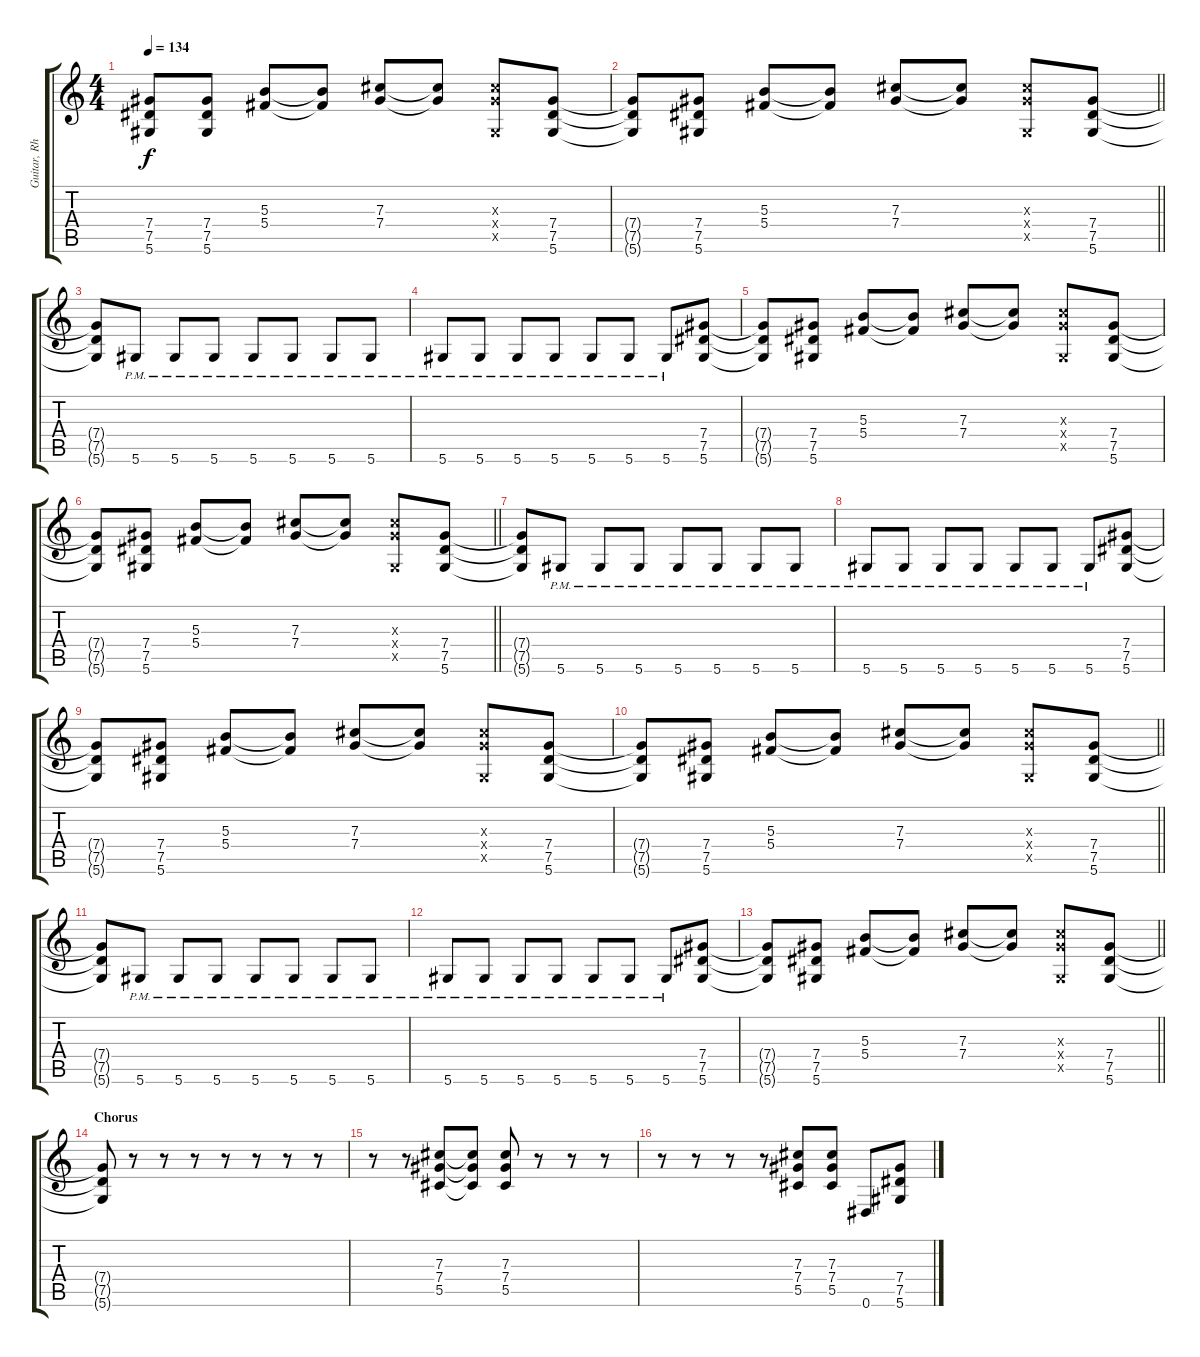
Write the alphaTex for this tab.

\track ("Guitar, Rhythm" "Guitar, Rh") {instrument overdrivenguitar}
\staff {score tabs}
\tuning (Eb4 Bb3 Gb3 Db3 Ab2 Eb2) {hide}
\ts (4 4)
\tempo 134
\clef g2
\ks c
(7.4{t} 7.5{t} 5.6{t}).8{dy f} (7.4 7.5 5.6).8 (5.3 5.4).8 (5.3{t} 5.4{t}).8 (7.3 7.4).8 (7.3{t} 7.4{t}).8 (7.3{x} 7.4{x} 0.5{x}).8 (7.4 7.5 5.6).8 |
\barLineRight lightlight
(7.4{t} 7.5{t} 5.6{t}).8 (7.4 7.5 5.6).8 (5.3 5.4).8 (5.3{t} 5.4{t}).8 (7.3 7.4).8 (7.3{t} 7.4{t}).8 (7.3{x} 7.4{x} 0.5{x}).8 (7.4 7.5 5.6).8 |
(7.4{t} 7.5{t} 5.6{t}).8 5.6{pm}.8 5.6{pm}.8 5.6{pm}.8 5.6{pm}.8 5.6{pm}.8 5.6{pm}.8 5.6{pm}.8 |
5.6{pm}.8 5.6{pm}.8 5.6{pm}.8 5.6{pm}.8 5.6{pm}.8 5.6{pm}.8 5.6{pm}.8 (7.4 7.5 5.6).8 |
(7.4{t} 7.5{t} 5.6{t}).8 (7.4 7.5 5.6).8 (5.3 5.4).8 (5.3{t} 5.4{t}).8 (7.3 7.4).8 (7.3{t} 7.4{t}).8 (7.3{x} 7.4{x} 0.5{x}).8 (7.4 7.5 5.6).8 |
\barLineRight lightlight
(7.4{t} 7.5{t} 5.6{t}).8 (7.4 7.5 5.6).8 (5.3 5.4).8 (5.3{t} 5.4{t}).8 (7.3 7.4).8 (7.3{t} 7.4{t}).8 (7.3{x} 7.4{x} 0.5{x}).8 (7.4 7.5 5.6).8 |
(7.4{t} 7.5{t} 5.6{t}).8 5.6{pm}.8 5.6{pm}.8 5.6{pm}.8 5.6{pm}.8 5.6{pm}.8 5.6{pm}.8 5.6{pm}.8 |
5.6{pm}.8 5.6{pm}.8 5.6{pm}.8 5.6{pm}.8 5.6{pm}.8 5.6{pm}.8 5.6{pm}.8 (7.4 7.5 5.6).8 |
(7.4{t} 7.5{t} 5.6{t}).8 (7.4 7.5 5.6).8 (5.3 5.4).8 (5.3{t} 5.4{t}).8 (7.3 7.4).8 (7.3{t} 7.4{t}).8 (7.3{x} 7.4{x} 0.5{x}).8 (7.4 7.5 5.6).8 |
\barLineRight lightlight
(7.4{t} 7.5{t} 5.6{t}).8 (7.4 7.5 5.6).8 (5.3 5.4).8 (5.3{t} 5.4{t}).8 (7.3 7.4).8 (7.3{t} 7.4{t}).8 (7.3{x} 7.4{x} 0.5{x}).8 (7.4 7.5 5.6).8 |
(7.4{t} 7.5{t} 5.6{t}).8 5.6{pm}.8 5.6{pm}.8 5.6{pm}.8 5.6{pm}.8 5.6{pm}.8 5.6{pm}.8 5.6{pm}.8 |
5.6{pm}.8 5.6{pm}.8 5.6{pm}.8 5.6{pm}.8 5.6{pm}.8 5.6{pm}.8 5.6{pm}.8 (7.4 7.5 5.6).8 |
\barLineRight lightlight
(7.4{t} 7.5{t} 5.6{t}).8 (7.4 7.5 5.6).8 (5.3 5.4).8 (5.3{t} 5.4{t}).8 (7.3 7.4).8 (7.3{t} 7.4{t}).8 (7.3{x} 7.4{x} 0.5{x}).8 (7.4 7.5 5.6).8 |
\section ("" "Chorus")
(7.4{t} 7.5{t} 5.6{t}).8 r.8 r.8 r.8 r.8 r.8 r.8 r.8 |
r.8 r.8 (7.3 7.4 5.5).8 (7.3{t} 7.4{t} 5.5{t}).8 (7.3 7.4 5.5).8 r.8 r.8 r.8 |
r.8 r.8 r.8 r.8 (7.3 7.4 5.5).8 (7.3 7.4 5.5).8 0.6.8 (7.4 7.5 5.6).8
